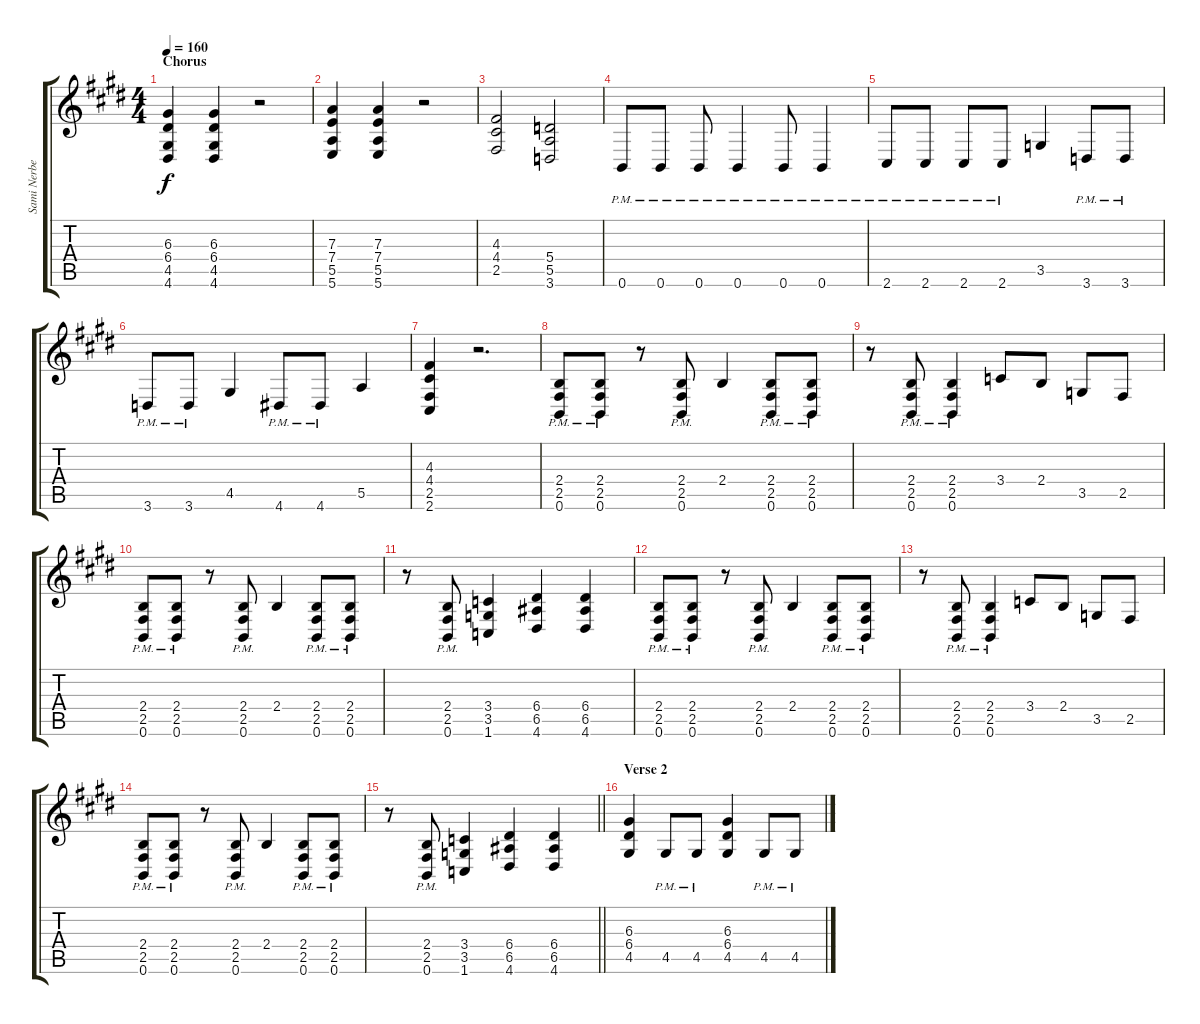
\track ("Sami Nerberg" "Sami Nerbe") {instrument distortionguitar}
\staff {score tabs}
\tuning (B3 Gb3 D3 A2 E2 B1) {hide}
\ts (4 4)
\section ("" "Chorus")
\tempo 160
\clef g2
\ks e
(6.3 6.4 4.5 4.6).4{dy f} (6.3 6.4 4.5 4.6).4 r.2 |
(7.3 7.4 5.5 5.6).4 (7.3 7.4 5.5 5.6).4 r.2 |
(4.3 4.4 2.5).2 (5.4 5.5 3.6).2 |
0.6{pm}.8 0.6{pm}.8 0.6{pm}.8 0.6{pm}.4 0.6{pm}.8 0.6{pm}.4 |
2.6{pm}.8 2.6{pm}.8 2.6{pm}.8 2.6{pm}.8 3.5.4 3.6{pm}.8 3.6{pm}.8 |
3.6{pm}.8 3.6{pm}.8 4.5.4 4.6{pm}.8 4.6{pm}.8 5.5.4 |
(4.3 4.4 2.5 2.6).4 r.2{d} |
(2.4{pm} 2.5{pm} 0.6{pm}).8 (2.4{pm} 2.5{pm} 0.6{pm}).8 r.8 (2.4{pm} 2.5{pm} 0.6{pm}).8 2.4.4 (2.4{pm} 2.5{pm} 0.6{pm}).8 (2.4{pm} 2.5{pm} 0.6{pm}).8 |
r.8 (2.4{pm} 2.5{pm} 0.6{pm}).8 (2.4{pm} 2.5{pm} 0.6{pm}).4 3.4.8 2.4.8 3.5.8 2.5.8 |
(2.4{pm} 2.5{pm} 0.6{pm}).8 (2.4{pm} 2.5{pm} 0.6{pm}).8 r.8 (2.4{pm} 2.5{pm} 0.6{pm}).8 2.4.4 (2.4{pm} 2.5{pm} 0.6{pm}).8 (2.4{pm} 2.5{pm} 0.6{pm}).8 |
r.8 (2.4{pm} 2.5{pm} 0.6{pm}).8 (3.4 3.5 1.6).4 (6.4 6.5 4.6).4 (6.4 6.5 4.6).4 |
(2.4{pm} 2.5{pm} 0.6{pm}).8 (2.4{pm} 2.5{pm} 0.6{pm}).8 r.8 (2.4{pm} 2.5{pm} 0.6{pm}).8 2.4.4 (2.4{pm} 2.5{pm} 0.6{pm}).8 (2.4{pm} 2.5{pm} 0.6{pm}).8 |
r.8 (2.4{pm} 2.5{pm} 0.6{pm}).8 (2.4{pm} 2.5{pm} 0.6{pm}).4 3.4.8 2.4.8 3.5.8 2.5.8 |
(2.4{pm} 2.5{pm} 0.6{pm}).8 (2.4{pm} 2.5{pm} 0.6{pm}).8 r.8 (2.4{pm} 2.5{pm} 0.6{pm}).8 2.4.4 (2.4{pm} 2.5{pm} 0.6{pm}).8 (2.4{pm} 2.5{pm} 0.6{pm}).8 |
\barLineRight lightlight
r.8 (2.4{pm} 2.5{pm} 0.6{pm}).8 (3.4 3.5 1.6).4 (6.4 6.5 4.6).4 (6.4 6.5 4.6).4 |
\section ("" "Verse 2")
(6.3 6.4 4.5).4 4.5{pm}.8 4.5{pm}.8 (6.3 6.4 4.5).4 4.5{pm}.8 4.5{pm}.8
